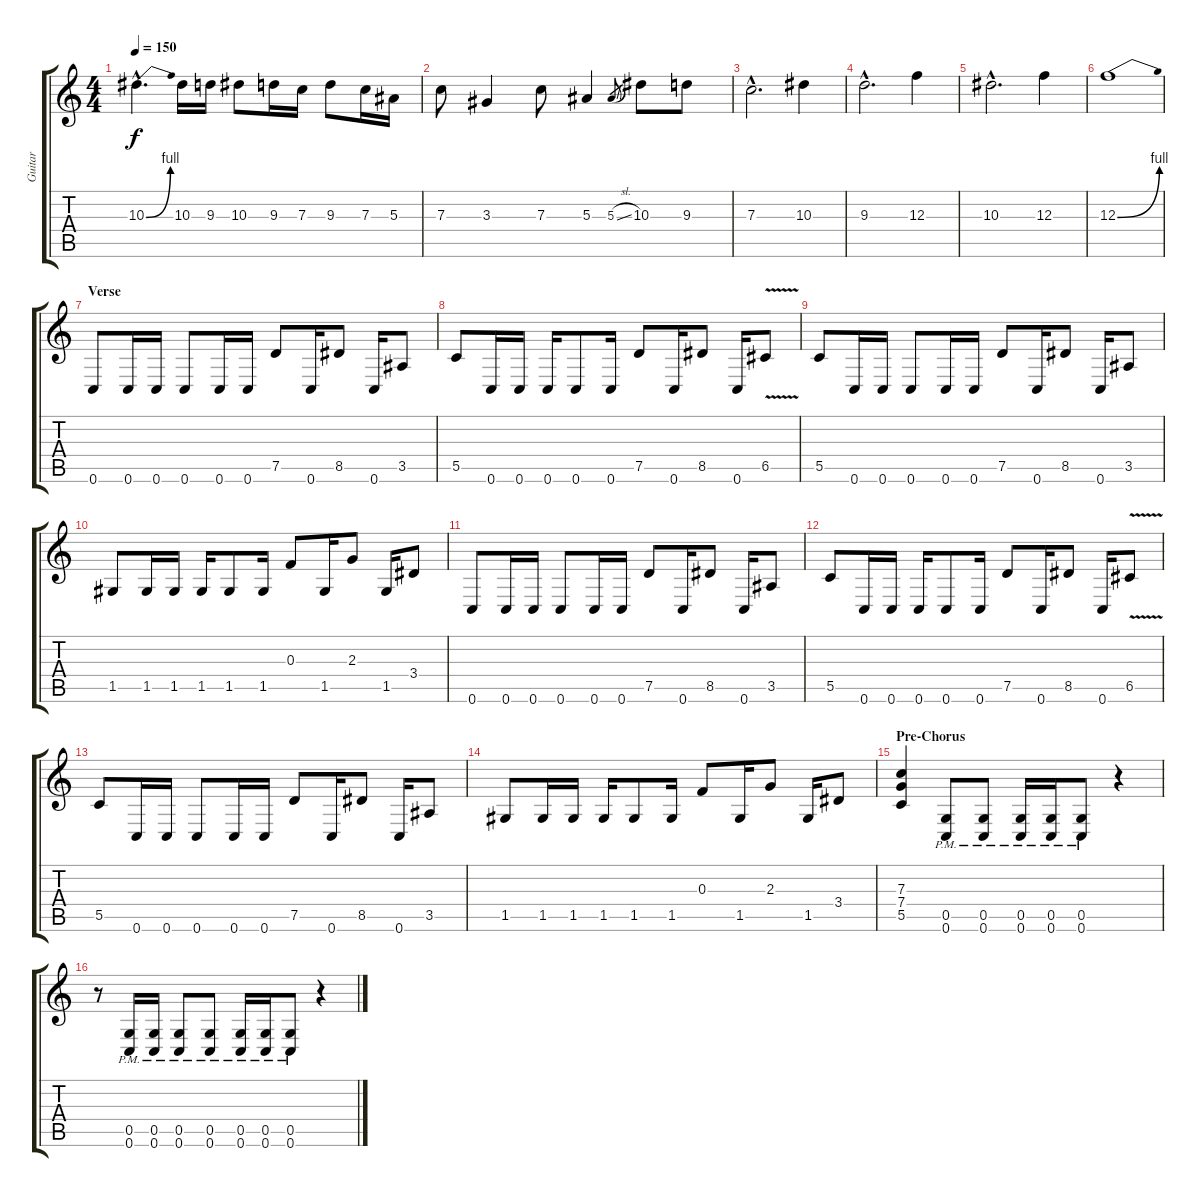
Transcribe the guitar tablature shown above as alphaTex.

\track ("Guitar" "Guitar") {instrument distortionguitar}
\staff {score tabs}
\tuning (D4 A3 F3 C3 G2 C2) {hide}
\ts (4 4)
\tempo 150
\clef g2
\ks c
10.3{be (bend 0 0 60 4) hac}.4{d dy f} 10.3.16 9.3.16 10.3.8 9.3.16 7.3.16 9.3.8 7.3.16 5.3.16 |
7.3.8 3.3.4 7.3.8 5.3.4 5.3{sl}.8{gr} 10.3.8 9.3.8 |
7.3{hac}.2{d} 10.3.4 |
9.3{hac}.2{d} 12.3.4 |
10.3{hac}.2{d} 12.3.4 |
12.3{be (bend 0 0 60 4)}.1 |
\section ("" "Verse")
0.6.8 0.6.16 0.6.16 0.6.8 0.6.16 0.6.16 7.5.8 0.6.16 8.5.8 0.6.16 3.5.8 |
5.5.8 0.6.16 0.6.16 0.6.16 0.6.8 0.6.16 7.5.8 0.6.16 8.5.8 0.6.16 6.5{v}.8 |
5.5.8 0.6.16 0.6.16 0.6.8 0.6.16 0.6.16 7.5.8 0.6.16 8.5.8 0.6.16 3.5.8 |
1.5.8 1.5.16 1.5.16 1.5.16 1.5.8 1.5.16 0.3.8 1.5.16 2.3.8 1.5.16 3.4.8 |
0.6.8 0.6.16 0.6.16 0.6.8 0.6.16 0.6.16 7.5.8 0.6.16 8.5.8 0.6.16 3.5.8 |
5.5.8 0.6.16 0.6.16 0.6.16 0.6.8 0.6.16 7.5.8 0.6.16 8.5.8 0.6.16 6.5{v}.8 |
5.5.8 0.6.16 0.6.16 0.6.8 0.6.16 0.6.16 7.5.8 0.6.16 8.5.8 0.6.16 3.5.8 |
1.5.8 1.5.16 1.5.16 1.5.16 1.5.8 1.5.16 0.3.8 1.5.16 2.3.8 1.5.16 3.4.8 |
\section ("" "Pre-Chorus")
(7.3 7.4 5.5).4 (0.5{pm} 0.6{pm}).8 (0.5{pm} 0.6{pm}).8 (0.5{pm} 0.6{pm}).16 (0.5{pm} 0.6{pm}).16 (0.5{pm} 0.6{pm}).8 r.4 |
r.8 (0.5{pm} 0.6{pm}).16 (0.5{pm} 0.6{pm}).16 (0.5{pm} 0.6{pm}).8 (0.5{pm} 0.6{pm}).8 (0.5{pm} 0.6{pm}).16 (0.5{pm} 0.6{pm}).16 (0.5{pm} 0.6{pm}).8 r.4
